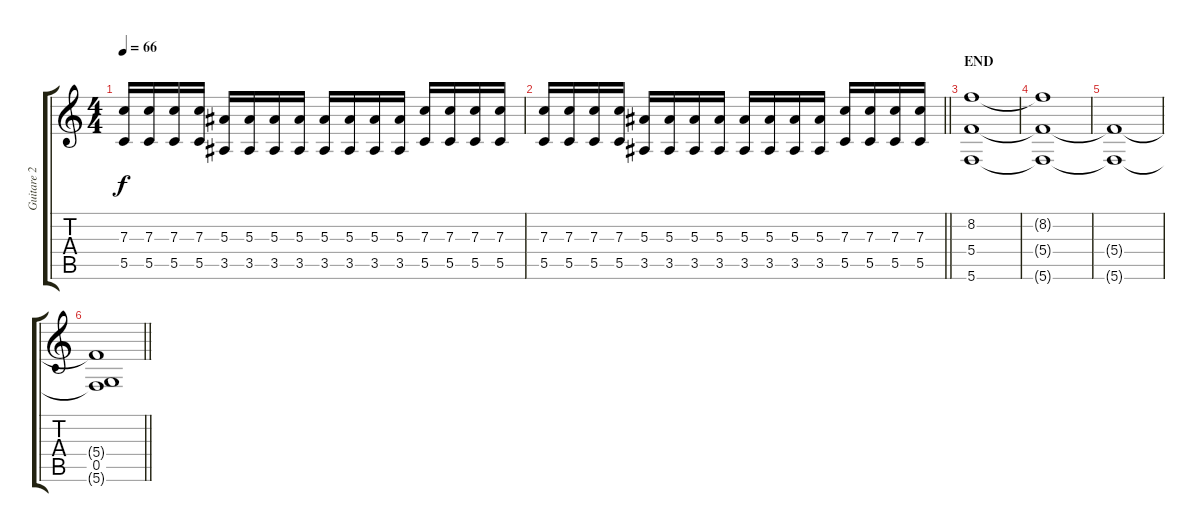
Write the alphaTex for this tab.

\track ("Guitare 2" "Guitare 2") {instrument distortionguitar}
\staff {score tabs}
\tuning (D4 A3 F3 C3 G2 C2) {hide}
\ts (4 4)
\tempo 66
\clef g2
\ks c
(7.3 5.5).16{dy f} (7.3 5.5).16 (7.3 5.5).16 (7.3 5.5).16 (5.3 3.5).16 (5.3 3.5).16 (5.3 3.5).16 (5.3 3.5).16 (5.3 3.5).16 (5.3 3.5).16 (5.3 3.5).16 (5.3 3.5).16 (7.3 5.5).16 (7.3 5.5).16 (7.3 5.5).16 (7.3 5.5).16 |
\barLineRight lightlight
(7.3 5.5).16 (7.3 5.5).16 (7.3 5.5).16 (7.3 5.5).16 (5.3 3.5).16 (5.3 3.5).16 (5.3 3.5).16 (5.3 3.5).16 (5.3 3.5).16 (5.3 3.5).16 (5.3 3.5).16 (5.3 3.5).16 (7.3 5.5).16 (7.3 5.5).16 (7.3 5.5).16 (7.3 5.5).16 |
\section ("" "END")
(8.2 5.4 5.6).1 |
(8.2{t} 5.4{t} 5.6{t}).1 |
(5.4{t} 5.6{t}).1 |
\barLineRight lightlight
(5.4{t} 0.5 5.6{t}).1
